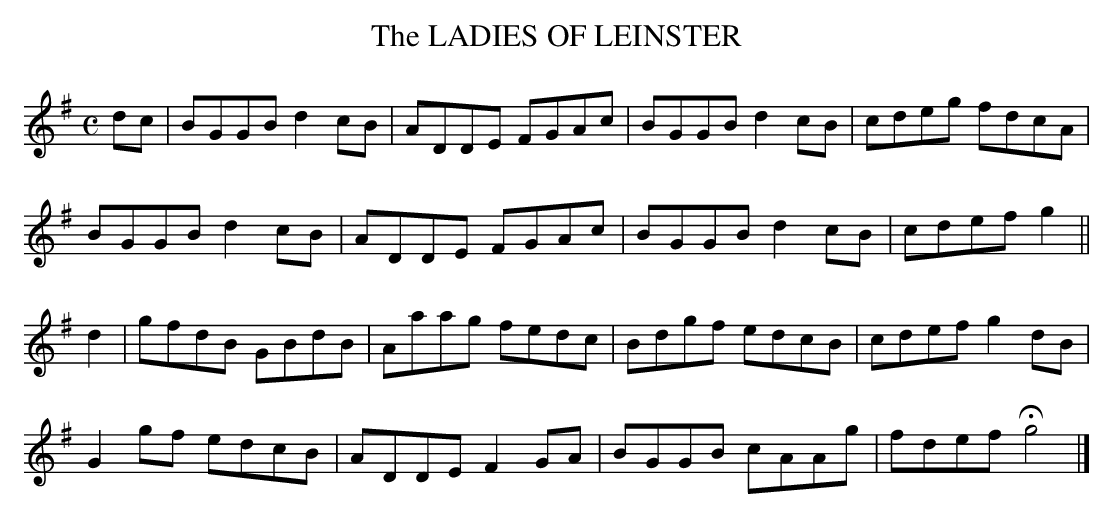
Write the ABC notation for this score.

X:1
T:LADIES OF LEINSTER, The
L:1/8
M:C
K:G
dc|BGGB d2cB|ADDE FGAc|BGGB d2cB|cdeg fdcA|
BGGB d2cB|ADDE FGAc|BGGB d2cB|cdef g2||
d2|gfdB GBdB|Aaag fedc|Bdgf edcB|cdef g2dB|
G2gf edcB|ADDE F2GA|BGGB cAAg|fdef Hg4|]
